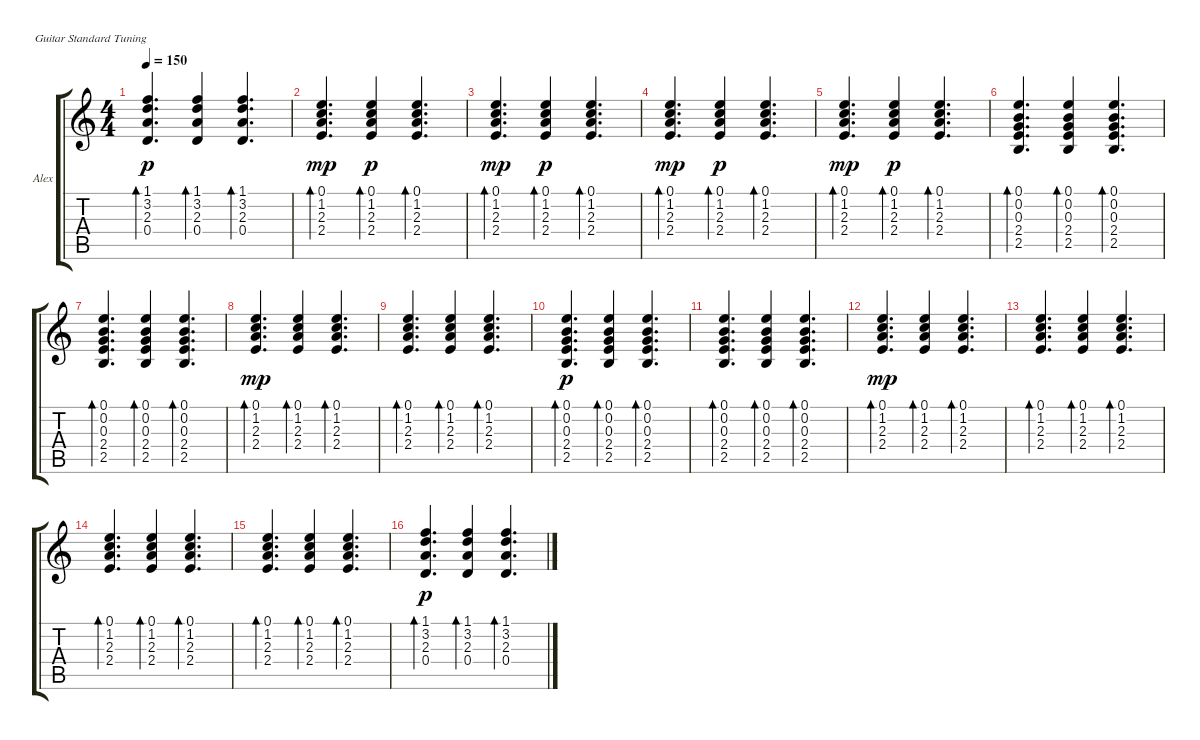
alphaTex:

\defaultSystemsLayout 4
\bracketExtendMode groupsimilarinstruments
\firstSystemTrackNameOrientation horizontal
\otherSystemsTrackNameOrientation horizontal
\track ("Alex Turner" "Alex") {instrument acousticguitarsteel}
\staff {score tabs}
\tuning (E4 B3 G3 D3 A2 E2)
\ts (4 4)
\tempo 150
\clef g2
\ks c
(3.2 2.3 1.1 0.4).4{d bd 135 dy p} (3.2 2.3 1.1 0.4).4{bd 78} (3.2 2.3 1.1 0.4).4{d bd 78} |
(1.2 2.3 2.4 0.1).4{d bd 135 dy mp} (1.2 2.3 2.4 0.1).4{bd 78 dy p} (1.2 2.3 2.4 0.1).4{d bd 78} |
(1.2 2.3 2.4 0.1).4{d bd 135 dy mp} (1.2 2.3 2.4 0.1).4{bd 78 dy p} (1.2 2.3 2.4 0.1).4{d bd 78} |
(1.2 2.3 2.4 0.1).4{d bd 135 dy mp} (1.2 2.3 2.4 0.1).4{bd 78 dy p} (1.2 2.3 2.4 0.1).4{d bd 78} |
(1.2 2.3 2.4 0.1).4{d bd 135 dy mp} (1.2 2.3 2.4 0.1).4{bd 78 dy p} (1.2 2.3 2.4 0.1).4{d bd 78} |
(0.2 0.3 2.4 2.5 0.1).4{d bd 135} (0.2 0.3 2.4 0.1 2.5).4{bd 78} (0.2 0.3 2.4 2.5 0.1).4{d bd 78} |
(0.2 0.3 2.4 2.5 0.1).4{d bd 135} (0.2 0.3 2.4 0.1 2.5).4{bd 78} (0.2 0.3 2.4 2.5 0.1).4{d bd 78} |
(1.2 2.3 2.4 0.1).4{d bd 135 dy mp} (1.2 2.3 2.4 0.1).4{bd 78} (1.2 2.3 2.4 0.1).4{d bd 78} |
(1.2 2.3 2.4 0.1).4{d bd 135} (1.2 2.3 2.4 0.1).4{bd 78} (1.2 2.3 2.4 0.1).4{d bd 78} |
(0.2 0.3 2.4 2.5 0.1).4{d bd 135 dy p} (0.2 0.3 2.4 0.1 2.5).4{bd 78} (0.2 0.3 2.4 2.5 0.1).4{d bd 78} |
(0.2 0.3 2.4 2.5 0.1).4{d bd 135} (0.2 0.3 2.4 0.1 2.5).4{bd 78} (0.2 0.3 2.4 2.5 0.1).4{d bd 78} |
(1.2 2.3 2.4 0.1).4{d bd 135 dy mp} (1.2 2.3 2.4 0.1).4{bd 78} (1.2 2.3 2.4 0.1).4{d bd 78} |
(1.2 2.3 2.4 0.1).4{d bd 135} (1.2 2.3 2.4 0.1).4{bd 78} (1.2 2.3 2.4 0.1).4{d bd 78} |
(1.2 2.3 2.4 0.1).4{d bd 135} (1.2 2.3 2.4 0.1).4{bd 78} (1.2 2.3 2.4 0.1).4{d bd 78} |
(1.2 2.3 2.4 0.1).4{d bd 135} (1.2 2.3 2.4 0.1).4{bd 78} (1.2 2.3 2.4 0.1).4{d bd 78} |
(3.2 2.3 1.1 0.4).4{d bd 135 dy p} (3.2 2.3 1.1 0.4).4{bd 78} (3.2 2.3 1.1 0.4).4{d bd 78}
